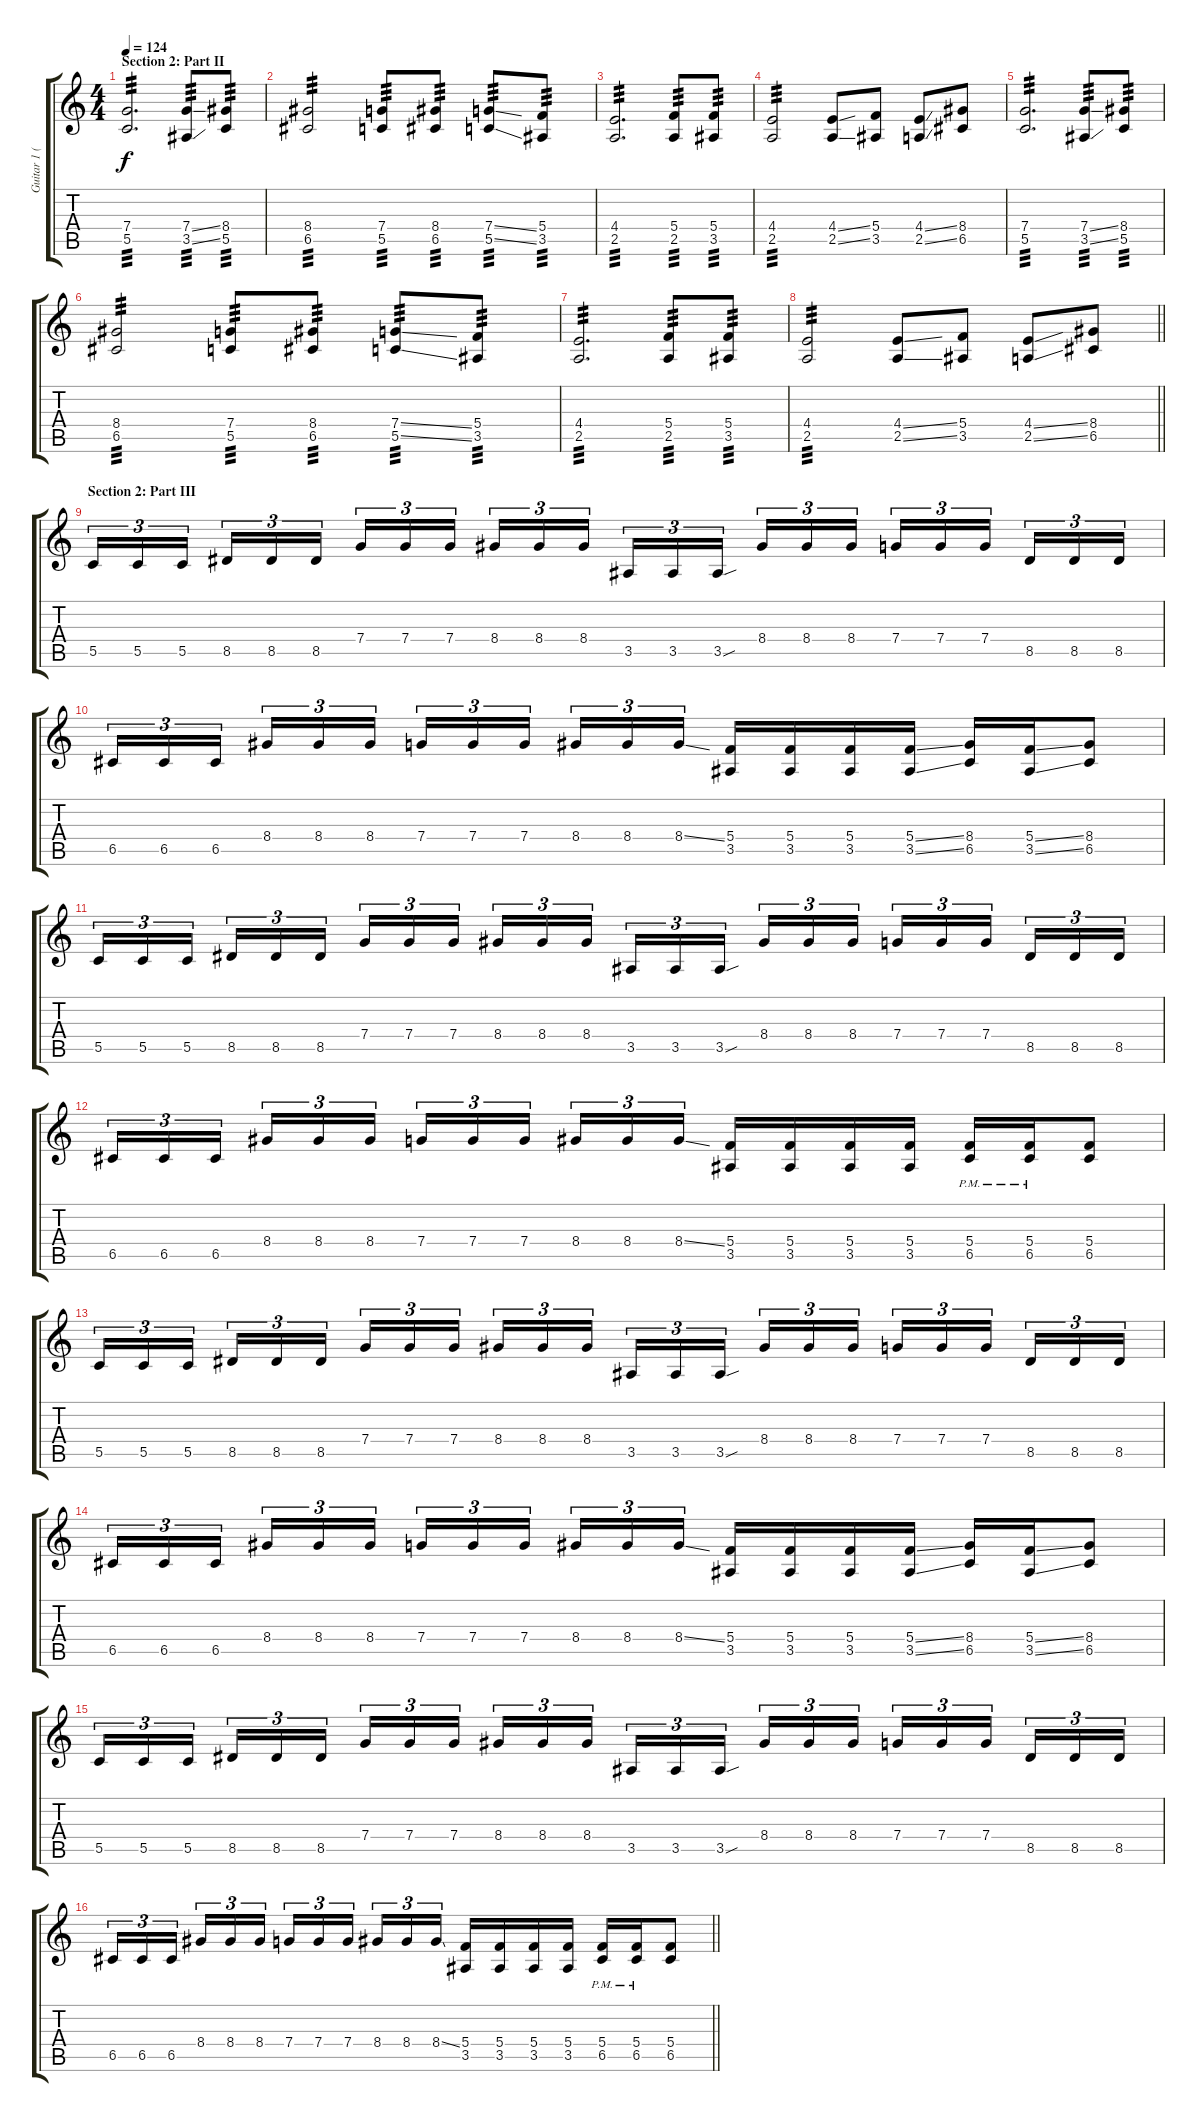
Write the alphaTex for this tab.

\track ("Guitar 1 (Distortion)" "Guitar 1 (") {instrument distortionguitar}
\staff {score tabs}
\tuning (D4 A3 F3 C3 G2 D2) {hide}
\ts (4 4)
\section ("" "Section 2: Part II")
\tempo 124
\clef g2
\ks c
(7.4 5.5).2{d tp 3 dy f} (7.4{ss} 3.5{ss}).8{tp 3} (8.4 5.5).8{tp 3} |
(8.4 6.5).2{tp 3} (7.4 5.5).8{tp 3} (8.4 6.5).8{tp 3} (7.4{ss} 5.5{ss}).8{tp 3} (5.4 3.5).8{tp 3} |
(4.4 2.5).2{d tp 3} (5.4 2.5).8{tp 3} (5.4 3.5).8{tp 3} |
(4.4 2.5).2{tp 3} (4.4{ss} 2.5{ss}).8 (5.4 3.5).8 (4.4{ss} 2.5{ss}).8 (8.4 6.5).8 |
(7.4 5.5).2{d tp 3} (7.4{ss} 3.5{ss}).8{tp 3} (8.4 5.5).8{tp 3} |
(8.4 6.5).2{tp 3} (7.4 5.5).8{tp 3} (8.4 6.5).8{tp 3} (7.4{ss} 5.5{ss}).8{tp 3} (5.4 3.5).8{tp 3} |
(4.4 2.5).2{d tp 3} (5.4 2.5).8{tp 3} (5.4 3.5).8{tp 3} |
\barLineRight lightlight
(4.4 2.5).2{tp 3} (4.4{ss} 2.5{ss}).8 (5.4 3.5).8 (4.4{ss} 2.5{ss}).8 (8.4 6.5).8 |
\section ("" "Section 2: Part III")
5.5.16{tu (3 2)} 5.5.16{tu (3 2)} 5.5.16{tu (3 2) beam splitsecondary} 8.5.16{tu (3 2)} 8.5.16{tu (3 2)} 8.5.16{tu (3 2)} 7.4.16{tu (3 2)} 7.4.16{tu (3 2)} 7.4.16{tu (3 2) beam splitsecondary} 8.4.16{tu (3 2)} 8.4.16{tu (3 2)} 8.4.16{tu (3 2)} 3.5.16{tu (3 2)} 3.5.16{tu (3 2)} 3.5{sou}.16{tu (3 2) beam splitsecondary} 8.4.16{tu (3 2)} 8.4.16{tu (3 2)} 8.4.16{tu (3 2)} 7.4.16{tu (3 2)} 7.4.16{tu (3 2)} 7.4.16{tu (3 2) beam splitsecondary} 8.5.16{tu (3 2)} 8.5.16{tu (3 2)} 8.5.16{tu (3 2)} |
6.5.16{tu (3 2)} 6.5.16{tu (3 2)} 6.5.16{tu (3 2) beam splitsecondary} 8.4.16{tu (3 2)} 8.4.16{tu (3 2)} 8.4.16{tu (3 2)} 7.4.16{tu (3 2)} 7.4.16{tu (3 2)} 7.4.16{tu (3 2) beam splitsecondary} 8.4.16{tu (3 2)} 8.4.16{tu (3 2)} 8.4{ss}.16{tu (3 2)} (5.4 3.5).16 (5.4 3.5).16 (5.4 3.5).16 (5.4{ss} 3.5{ss}).16 (8.4 6.5).16 (5.4{ss} 3.5{ss}).16 (8.4 6.5).8 |
5.5.16{tu (3 2)} 5.5.16{tu (3 2)} 5.5.16{tu (3 2) beam splitsecondary} 8.5.16{tu (3 2)} 8.5.16{tu (3 2)} 8.5.16{tu (3 2)} 7.4.16{tu (3 2)} 7.4.16{tu (3 2)} 7.4.16{tu (3 2) beam splitsecondary} 8.4.16{tu (3 2)} 8.4.16{tu (3 2)} 8.4.16{tu (3 2)} 3.5.16{tu (3 2)} 3.5.16{tu (3 2)} 3.5{sou}.16{tu (3 2) beam splitsecondary} 8.4.16{tu (3 2)} 8.4.16{tu (3 2)} 8.4.16{tu (3 2)} 7.4.16{tu (3 2)} 7.4.16{tu (3 2)} 7.4.16{tu (3 2) beam splitsecondary} 8.5.16{tu (3 2)} 8.5.16{tu (3 2)} 8.5.16{tu (3 2)} |
6.5.16{tu (3 2)} 6.5.16{tu (3 2)} 6.5.16{tu (3 2) beam splitsecondary} 8.4.16{tu (3 2)} 8.4.16{tu (3 2)} 8.4.16{tu (3 2)} 7.4.16{tu (3 2)} 7.4.16{tu (3 2)} 7.4.16{tu (3 2) beam splitsecondary} 8.4.16{tu (3 2)} 8.4.16{tu (3 2)} 8.4{ss}.16{tu (3 2)} (5.4 3.5).16 (5.4 3.5).16 (5.4 3.5).16 (5.4 3.5).16 (5.4{pm} 6.5{pm}).16 (5.4{pm} 6.5{pm}).16 (5.4 6.5).8 |
5.5.16{tu (3 2)} 5.5.16{tu (3 2)} 5.5.16{tu (3 2) beam splitsecondary} 8.5.16{tu (3 2)} 8.5.16{tu (3 2)} 8.5.16{tu (3 2)} 7.4.16{tu (3 2)} 7.4.16{tu (3 2)} 7.4.16{tu (3 2) beam splitsecondary} 8.4.16{tu (3 2)} 8.4.16{tu (3 2)} 8.4.16{tu (3 2)} 3.5.16{tu (3 2)} 3.5.16{tu (3 2)} 3.5{sou}.16{tu (3 2) beam splitsecondary} 8.4.16{tu (3 2)} 8.4.16{tu (3 2)} 8.4.16{tu (3 2)} 7.4.16{tu (3 2)} 7.4.16{tu (3 2)} 7.4.16{tu (3 2) beam splitsecondary} 8.5.16{tu (3 2)} 8.5.16{tu (3 2)} 8.5.16{tu (3 2)} |
6.5.16{tu (3 2)} 6.5.16{tu (3 2)} 6.5.16{tu (3 2) beam splitsecondary} 8.4.16{tu (3 2)} 8.4.16{tu (3 2)} 8.4.16{tu (3 2)} 7.4.16{tu (3 2)} 7.4.16{tu (3 2)} 7.4.16{tu (3 2) beam splitsecondary} 8.4.16{tu (3 2)} 8.4.16{tu (3 2)} 8.4{ss}.16{tu (3 2)} (5.4 3.5).16 (5.4 3.5).16 (5.4 3.5).16 (5.4{ss} 3.5{ss}).16 (8.4 6.5).16 (5.4{ss} 3.5{ss}).16 (8.4 6.5).8 |
5.5.16{tu (3 2)} 5.5.16{tu (3 2)} 5.5.16{tu (3 2) beam splitsecondary} 8.5.16{tu (3 2)} 8.5.16{tu (3 2)} 8.5.16{tu (3 2)} 7.4.16{tu (3 2)} 7.4.16{tu (3 2)} 7.4.16{tu (3 2) beam splitsecondary} 8.4.16{tu (3 2)} 8.4.16{tu (3 2)} 8.4.16{tu (3 2)} 3.5.16{tu (3 2)} 3.5.16{tu (3 2)} 3.5{sou}.16{tu (3 2) beam splitsecondary} 8.4.16{tu (3 2)} 8.4.16{tu (3 2)} 8.4.16{tu (3 2)} 7.4.16{tu (3 2)} 7.4.16{tu (3 2)} 7.4.16{tu (3 2) beam splitsecondary} 8.5.16{tu (3 2)} 8.5.16{tu (3 2)} 8.5.16{tu (3 2)} |
\barLineRight lightlight
6.5.16{tu (3 2)} 6.5.16{tu (3 2)} 6.5.16{tu (3 2) beam splitsecondary} 8.4.16{tu (3 2)} 8.4.16{tu (3 2)} 8.4.16{tu (3 2)} 7.4.16{tu (3 2)} 7.4.16{tu (3 2)} 7.4.16{tu (3 2) beam splitsecondary} 8.4.16{tu (3 2)} 8.4.16{tu (3 2)} 8.4{ss}.16{tu (3 2)} (5.4 3.5).16 (5.4 3.5).16 (5.4 3.5).16 (5.4 3.5).16 (5.4{pm} 6.5{pm}).16 (5.4{pm} 6.5{pm}).16 (5.4 6.5).8
